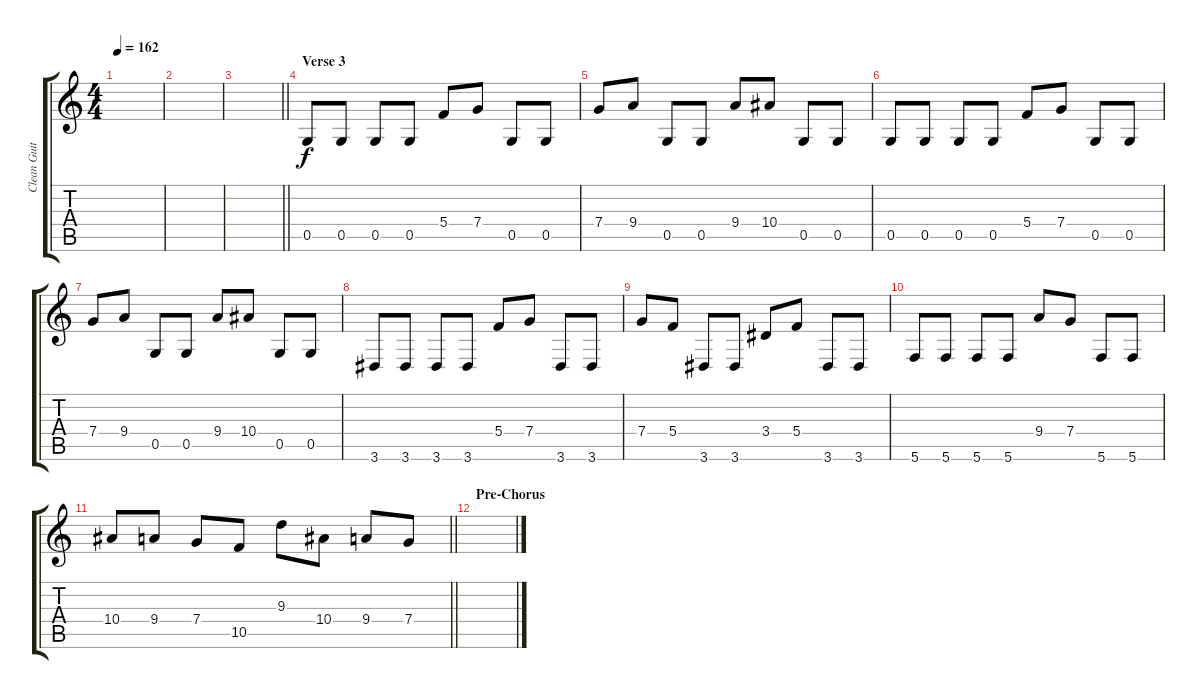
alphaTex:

\track ("Clean Guitar" "Clean Guit") {instrument electricguitarclean}
\staff {score tabs}
\tuning (D4 A3 F3 C3 G2 C2) {hide}
\ts (4 4)
\tempo 162
\clef g2
\ks c
|
|
\barLineRight lightlight
|
\section ("" "Verse 3")
0.5.8 0.5.8 0.5.8 0.5.8 5.4.8 7.4.8 0.5.8 0.5.8 |
7.4.8 9.4.8 0.5.8 0.5.8 9.4.8 10.4.8 0.5.8 0.5.8 |
0.5.8 0.5.8 0.5.8 0.5.8 5.4.8 7.4.8 0.5.8 0.5.8 |
7.4.8 9.4.8 0.5.8 0.5.8 9.4.8 10.4.8 0.5.8 0.5.8 |
3.6.8 3.6.8 3.6.8 3.6.8 5.4.8 7.4.8 3.6.8 3.6.8 |
7.4.8 5.4.8 3.6.8 3.6.8 3.4.8 5.4.8 3.6.8 3.6.8 |
5.6.8 5.6.8 5.6.8 5.6.8 9.4.8 7.4.8 5.6.8 5.6.8 |
\barLineRight lightlight
10.4.8 9.4.8 7.4.8 10.5.8 9.3.8 10.4.8 9.4.8 7.4.8 |
\section ("" "Pre-Chorus")
